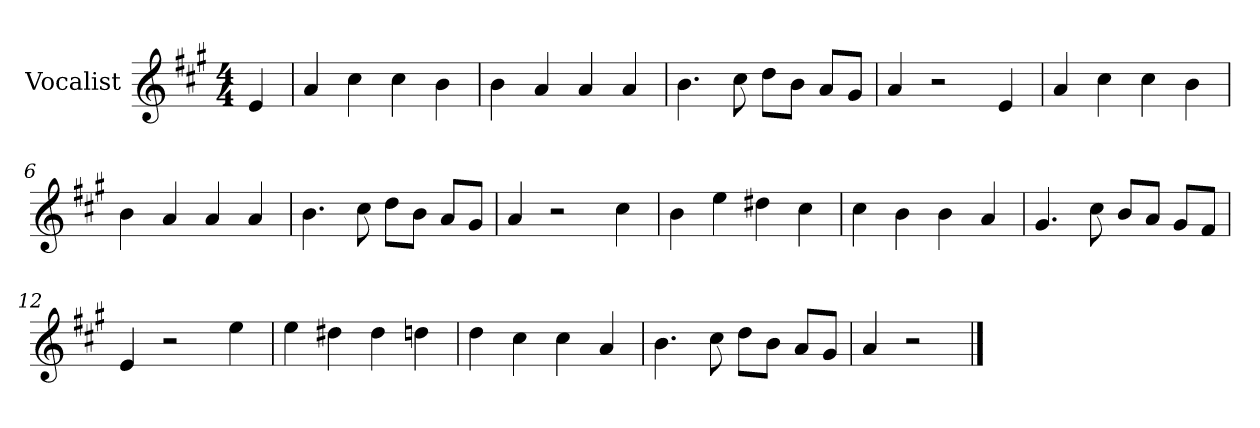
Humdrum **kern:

**kern
*part1
*staff1
*I"Vocalist
*k[f#c#g#]
*A:
*M4/4
=
4e
=1
4a
4cc#
4cc#
4b
=2
4b
4a
4a
4a
=3
4.b
8cc#
8ddL
8bJ
8aL
8g#J
=4
4a
2r
4e
=5
4a
4cc#
4cc#
4b
=6
4b
4a
4a
4a
=7
4.b
8cc#
8ddL
8bJ
8aL
8g#J
=8
4a
2r
4cc#
=9
4b
4ee
4dd#X
4cc#
=10
4cc#
4b
4b
4a
=11
4.g#
8cc#
8bL
8aJ
8g#L
8f#J
=12
4e
2r
4ee
=13
4ee
4dd#X
4dd#
4ddn
=14
4dd
4cc#
4cc#
4a
=15
4.b
8cc#
8ddL
8bJ
8aL
8g#J
=16
4a
2r
==
*-
